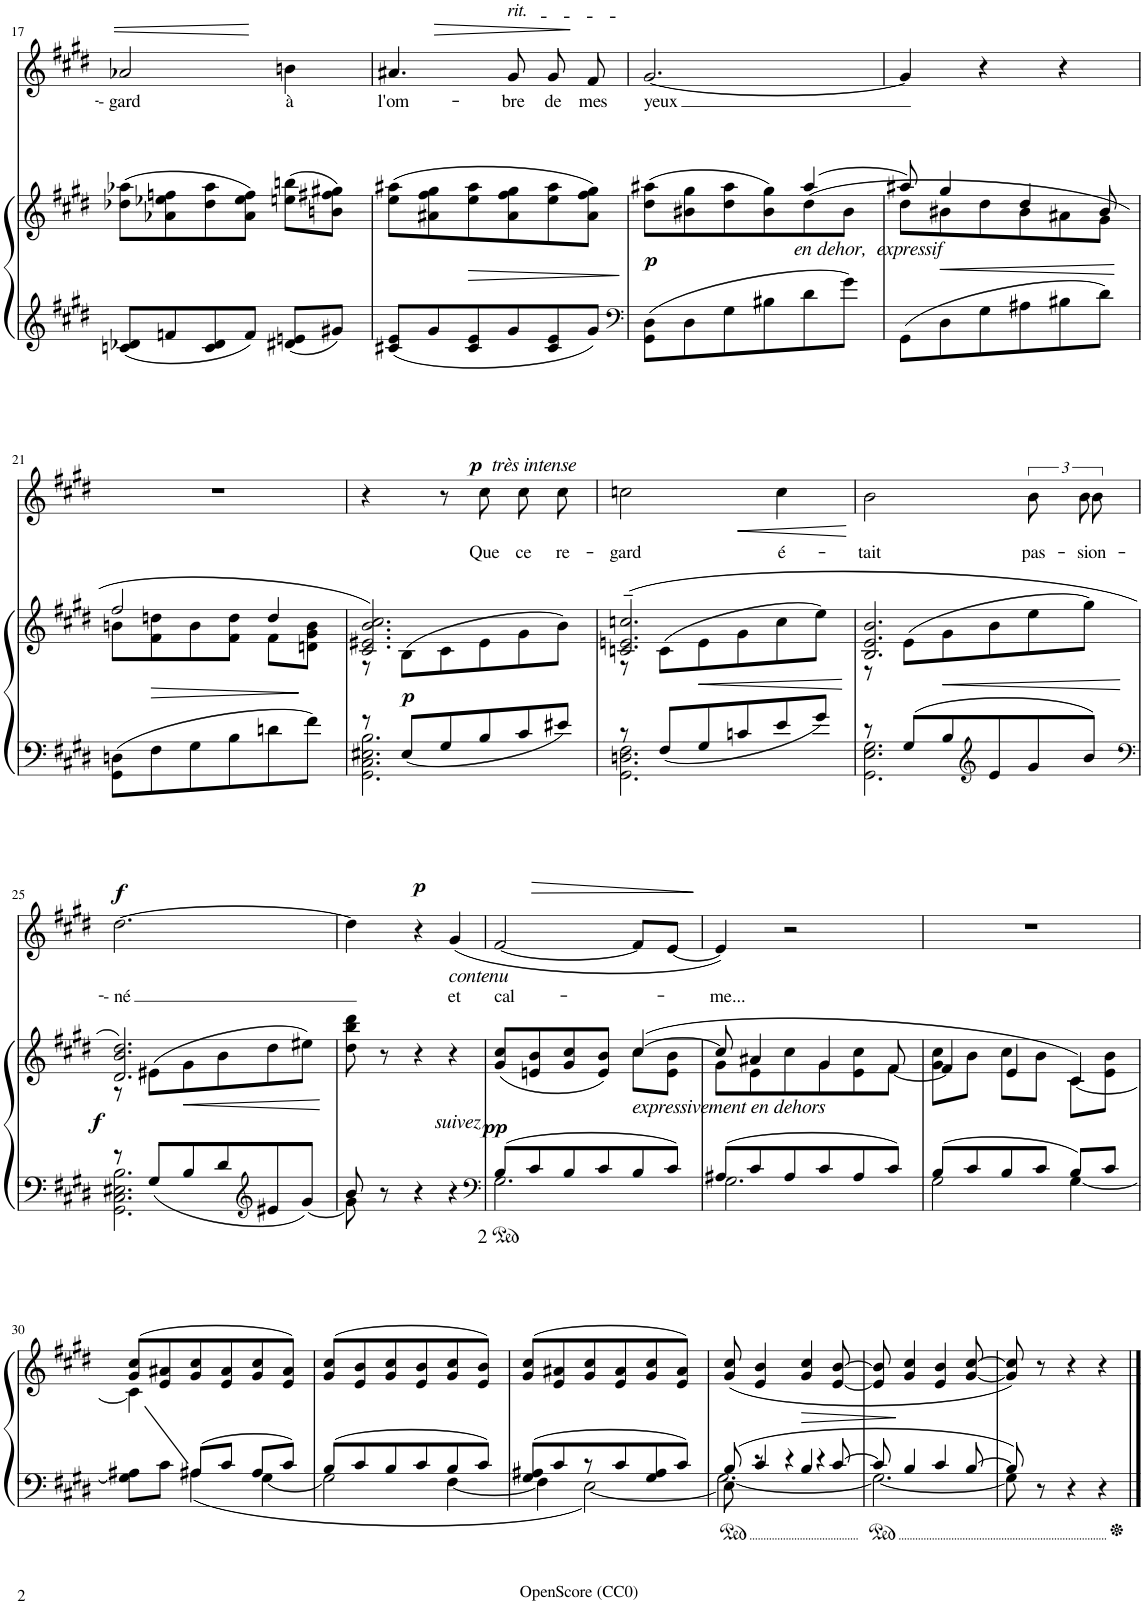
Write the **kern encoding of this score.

**kern	**kern	**dynam	**kern	**text	**dynam
*part2	*part2	*part2	*part1	*part1	*part1
*staff3	*staff2	*staff2/3	*staff1	*staff1	*staff1
*I"Piano	*	*	*I"Chant Voice	*	*
*I'Pno	*	*	*	*	*
!!LO:PB:g=z
*clefG2	*clefG2	*	*clefG2	*	*
*k[f#c#g#d#]	*k[f#c#g#d#]	*	*k[f#c#g#d#]	*	*
*M3/4	*M3/4	*	*M3/4	*	*
=17	=17	=17	=17	=17	=17
!	!	!	!	!LO:LY:b	!
8cn/ 8d-X/L	(8dd-X\ 8aa-X\L	.	2a-X/	-- gard	.
8fn/	8a-X\ 8ee-X\ 8ffn\	.	.	.	.
8c/ 8d-/	8dd-\ 8aa-\	.	.	.	.
8f/J	8a-\ 8ee-\ 8ff\J)	.	.	.	.
!	!	!	!	!LO:LY:b	!
8d#X/ 8en/L	(8een\ 8bbn\L	.	4bn\	à	.
8g#X/J	8bn\ 8ff#X\ 8gg#X\J)	.	.	.	.
=18	=18	=18	=18	=18	=18
!	!	!	!	!LO:LY:b	!LO:HP:b
8c#X/ 8e/L	(8ee\ 8aa#X\L	.	4.a#X/	l'om-	>
8g#/	8a#X\ 8ff#\ 8gg#\	.	.	.	.
!	!	!LO:HP:b	!	!	!
8c#/ 8e/	8ee\ 8aa#\	>	.	.	.
!	!	!	!LO:TX:a:t=rit.	!	!
!	!	!	!	!LO:LY:b	!
8g#/	8a#\ 8ff#\ 8gg#\	.	8g#/	-bre	.
!	!	!	!	!LO:LY:b	!
8c#/ 8e/	8ee\ 8aa#\	.	8g#/	de	.
!	!	!	!	!LO:LY:b	!
8g#/J	8a#\ 8ff#\ 8gg#\J)	.	8f#/	mes	]
=19	=19	=19	=19	=19	=19
*clefF4	*	*	*	*	*
*	*^	*	*	*	*
!	!	!	!LO:DY:b	!	!LO:LY:b	!
8GG#\ 8D#\L	2ryy	(>8dd#\ 8aa#X\L	p	[2.g#/	yeux	.
8D#\	.	8b#X\ 8gg#\	.	.	.	.
8G#\	.	8dd#\ 8aa#\	.	.	.	.
8B#X\	.	8b#\ 8gg#\)	.	.	.	.
!	!LO:TX:b:i:t=en dehor,  expressif	!	!	!	!	!
8d#\	([4aa#/	8dd#\	.	.	.	.
8g#\J	.	8b#\J	.	.	.	.
=20	=20	=20	=20	=20	=20	=20
8GG#\L	8aa#X/]	8dd#\L	.	4g#/]	.	.
!	!	!	!LO:HP:b	!	!	!
8D#\	4gg#/	8b#X\	<	.	.	.
8G#\	.	8dd#\	.	4r	.	.
8A#X\	4dd#/	8b#\	.	.	.	.
8B#X\	.	8a#X\	.	4r	.	.
8d#\J	8b#/	8g#\J	.	.	.	.
*	*v	*v	*	*	*	*
.	.	]	.	.	.
!!LO:LB:g=z
=21	=21	=21	=21	=21	=21
*	*^	*	*	*	*
8GG#\ 8Dn\L	2ff#/	8bn\L	.	2.r	.	.
!	!	!	!LO:HP:b	!	!	!
8F#\	.	8f#\ 8ddn\	>	.	.	.
8G#\	.	8b\	.	.	.	.
8B\	.	8f#\ 8dd\J	.	.	.	.
8dn\	4dd/	8f#\L	.	.	.	.
8f#\J	.	8dn\ 8g#\ 8b\J	[	.	.	.
=22	=22	=22	=22	=22	=22	=22
*^	*	*	*	*	*	*
8r	2.GG#\ 2.C#\ 2.E#X\ 2.B\	2.c#/ 2.e#X/ 2.b/ 2.cc#/)	8r	.	4r	.	.
!	!	!	!	!LO:DY:b	!	!	!
8E#/L	.	.	(>8B\L	p	.	.	.
8G#/	.	.	8c#\	.	8r	.	.
!	!	!	!	!	!	!LO:LY:b	!LO:DY:a
!	!	!	!	!	!	!	!LO:DY:n=1:a
8B/	.	.	8e#\	.	8cc#\	Que	p other-dynamics
!	!	!	!	!	!	!LO:LY:b	!
8c#/	.	.	8g#\	.	8cc#\	ce	.
!	!	!	!	!	!	!LO:LY:b	!
8e#X/J	.	.	8b\J)	.	8cc#\	re-	.
=23	=23	=23	=23	=23	=23	=23	=23
!	!	!	!	!	!	!LO:LY:b	!
*	*	*	*	*	*^	*	*
8r	2.GG#\ 2.Dn\ 2.F#\	(2.cn/~ 2.en/~ 2.ccn/~	8r	.	2ccn\	8ryy	-gard	.
8F#/L	.	.	(>8c\L	.	.	8ryy	.	.
!	!	!	!	!LO:HP:b	!	!	!	!
8G#/	.	.	8e\	<	.	8ryy	.	.
!	!	!	!	!	!	!	!	!LO:HP:b
8cn/	.	.	8g#\	.	.	8ryy	.	<
!	!	!	!	!	!	!	!LO:LY:b	!
8e/	.	.	8cc\	.	4cc\	8ryy	é-	.
8g#/J	.	.	8ee\J)	.	.	8ryy	.	.
*v	*v	*	*	*	*v	*v	*	*
*	*v	*v	*	*	*	*
.	.	]	.	.	.
=24	=24	=24	=24	=24	=24
*^	*^	*	*	*	*
!	!	!	!	!	!	!LO:LY:b	!
8r	2.GG#\ 2.E\ 2.G#\	2.B/ 2.e/ 2.b/	8r	.	2b\	-tait	.
8G#/L	.	.	(>8e\L	.	.	.	.
!	!	!	!	!LO:HP:b	!	!	!
8B/	.	.	8g#\	<	.	.	.
*clefG2	*	*	*	*	*	*	*
8e/	.	.	8b\	.	.	.	.
!	!	!	!	!	!	!LO:LY:b	!
8g#/	.	.	8ee\	.	12b\	pas-	.
!	!	!	!	!	!	!LO:LY:b	!
.	.	.	.	.	12b\	-si-	.
8b/J	.	.	8gg#\J)	.	.	.	.
!	!	!	!	!	!	!LO:LY:b	!
.	.	.	.	.	12b\	-on-	.
*v	*v	*	*	*	*	*	*
*	*v	*v	*	*	*	*
.	.	[	.	.	.
!!LO:LB:g=z
=25	=25	=25	=25	=25	=25
*clefF4	*	*	*	*	*
*^	*^	*	*	*	*
!	!	!	!	!LO:DY:b	!	!LO:LY:b	!LO:DY:a
8r	2.GG#\ 2.C#\ 2.E#X\ 2.B\	2.d#/ 2.b/ 2.dd#/)	8r	f	[2.dd#\	-- né	f
8G#/L	.	.	(>8e#X\L	.	.	.	.
!	!	!	!	!LO:HP:b	!	!	!
8B/	.	.	8g#\	<	.	.	.
8d#/	.	.	8b\	.	.	.	.
*clefG2	*	*	*	*	*	*	*
8e#X/	.	.	8dd#\	.	.	.	.
[<8g#/J	.	.	8ee#X\J)	.	.	.	.
*v	*v	*	*	*	*	*	*
*	*v	*v	*	*	*	*
.	.	[	.	.	.
=26	=26	=26	=26	=26	=26
*^	*	*	*	*	*
8b/	8g#\]	8dd#\ 8bb\ 8ddd#\	.	4dd#\]	.	.
8r	8ryy	8r	.	.	.	.
4r	4ryy	4r	.	4r	.	.
!	!	!	!	!LO:TX:b:i:t=contenu	!	!
!	!	!LO:TX:b:i:t=suivez	!	!	!	!
!	!	!	!	!	!LO:LY:b	!LO:DY:a
4r	4ryy	4r	.	(4g#/	et	p
=27	=27	=27	=27	=27	=27	=27
*clefF4	*	*	*	*	*	*
*	*	*^	*	*	*	*
!	!	!	!	!LO:DY:b	!	!LO:LY:b	!
8B/L	2.G#\	(<8g#/ 8cc#/L	2ryy	pp	[2f#/	cal-	.
8c#/	.	8en/ 8b/	.	.	.	.	.
8B/	.	8g#/ 8cc#/	.	.	.	.	.
8c#/	.	8e/ 8b/J)	.	.	.	.	.
!	!	!LO:TX:b:i:t=expressivement en dehors	!	!	!	!	!
8B/	.	([4cc#/	8cc#\L	.	8f#/L]	.	.
8c#/J	.	.	8e\ 8b\J	.	[8e/J	.	.
*v	*v	*	*	*	*	*	*
*	*v	*v	*	*	*	*
.	.	.	.	.	[
=28	=28	=28	=28	=28	=28
*^	*^	*	*	*	*
!	!	!	!	!	!	!LO:LY:b	!
8A#X/L	2.G#\	8cc#/]	8g#\L	.	4e/])	-me...	.
8c#/	.	4a#X/	8e\	.	.	.	.
8A#/	.	.	8cc#\	.	2r	.	.
8c#/	.	4g#/	8g#\	.	.	.	.
8A#/	.	.	8e\ 8cc#\	.	.	.	.
8c#/J	.	[<8f#/	8f#\J	.	.	.	.
=29	=29	=29	=29	=29	=29	=29	=29
8B/L	2G#\	4f#/]	8g#\ 8cc#\L	.	2.r	.	.
8c#/	.	.	8b\J	.	.	.	.
8B/	.	4e/	8cc#\L	.	.	.	.
8c#/J	.	.	8b\J	.	.	.	.
8B/L	[4G#\	[<4c#/)	8c#\L	.	.	.	.
8c#/J	.	.	8e\ 8b\J	.	.	.	.
!!LO:LB:g=z
=30	=30	=30	=30	=30	=30	=30	=30
8G#\] 8A#X\L	4ryy	(>8g#/ 8cc#/L	4c#\]	.	2.r	.	.
8c#\J	.	8e/ 8a#X/	.	.	.	.	.
8A#/L	4A#X\	8g#/ 8cc#/	2ryy	.	.	.	.
8c#/J	.	8e/ 8a#/	.	.	.	.	.
8A#/L	[4G#\	8g#/ 8cc#/	.	.	.	.	.
8c#/J	.	8e/ 8a#/J)	.	.	.	.	.
*	*	*v	*v	*	*	*	*
=31	=31	=31	=31	=31	=31	=31
8B/L	2G#\]	(>8g#/ 8cc#/L	.	2.r	.	.
8c#/	.	8e/ 8b/	.	.	.	.
8B/	.	8g#/ 8cc#/	.	.	.	.
8c#/	.	8e/ 8b/	.	.	.	.
8B/	[4F#\	8g#/ 8cc#/	.	.	.	.
8c#/J	.	8e/ 8b/J)	.	.	.	.
=32	=32	=32	=32	=32	=32	=32
8G#/ 8A#X/L	4F#\]	(>8g#/ 8cc#/L	.	2.r	.	.
8c#/	.	8e/ 8a#X/	.	.	.	.
8r	[2E\	8g#/ 8cc#/	.	.	.	.
8c#/	.	8e/ 8a#/	.	.	.	.
8G#/ 8A#/	.	8g#/ 8cc#/	.	.	.	.
8c#/J	.	8e/ 8a#/J)	.	.	.	.
=33	=33	=33	=33	=33	=33	=33
*	*^	*	*	*	*	*
8B/	8E\]	[2.G#\	(8g#/ 8cc#/	.	2.r	.	.
4c#/	8r	.	4e/ 4b/	.	.	.	.
.	4r	.	.	.	.	.	.
4B/	.	.	4g#/ 4cc#/	.	.	.	.
.	4r	.	.	.	.	.	.
[8c#/	.	.	[8e/ [8b/	.	.	.	.
*	*v	*v	*	*	*	*	*
=34	=34	=34	=34	=34	=34	=34
8c#/]	2.G#\_	8e/] 8b/]	.	2.r	.	.
4B/	.	4g#/ 4cc#/	[	.	.	.
4c#/	.	4e/ 4b/	.	.	.	.
[8B/	.	[8g#/ [8cc#/	.	.	.	.
=35	=35	=35	=35	=35	=35	=35
8B/]	8G#\]	8g#/] 8cc#/])	.	2.r	.	.
8r	2ryy	8r	.	.	.	.
4r	.	4r	.	.	.	.
4r	.	4r	.	.	.	.
.	8ryy	.	.	.	.	.
*v	*v	*	*	*	*	*
==	==	==	==	==	==
*-	*-	*-	*-	*-	*-
